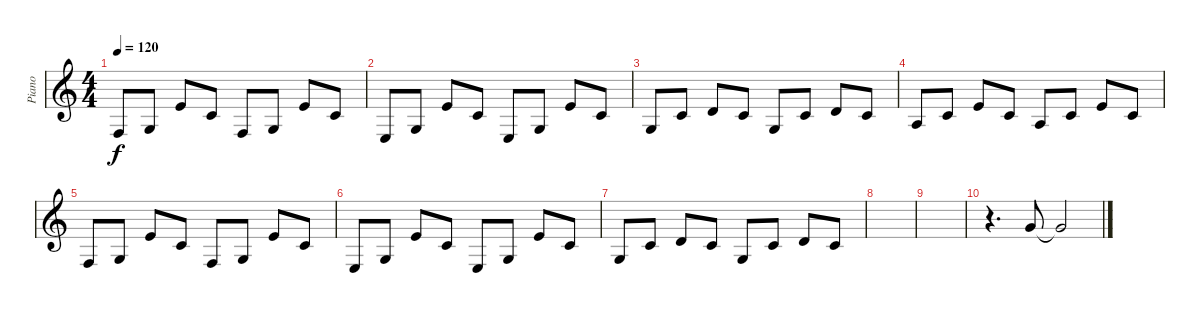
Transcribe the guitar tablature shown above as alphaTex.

\track ("Piano" "Piano") {instrument acousticgrandpiano}
\staff {score}
\tuning (E4 C4 G3 C3 G2 C2) {hide}
\ts (4 4)
\tempo 120
\clef g2
\ks c
5.4.8{dy f} 0.3.8 0.1.8 0.2.8 5.4.8 0.3.8 0.1.8 0.2.8 |
4.4.8 0.3.8 0.1.8 0.2.8 4.4.8 0.3.8 0.1.8 0.2.8 |
7.4.8 0.2.8 7.3.8 0.2.8 7.4.8 0.2.8 7.3.8 0.2.8 |
2.3.8 0.2.8 0.1.8 0.2.8 2.3.8 0.2.8 0.1.8 0.2.8 |
5.4.8 0.3.8 0.1.8 0.2.8 5.4.8 0.3.8 0.1.8 0.2.8 |
4.4.8 0.3.8 0.1.8 0.2.8 4.4.8 0.3.8 0.1.8 0.2.8 |
7.4.8 0.2.8 7.3.8 0.2.8 7.4.8 0.2.8 7.3.8 0.2.8 |
|
|
r.4{d} 7.2.8 7.2{t}.2
